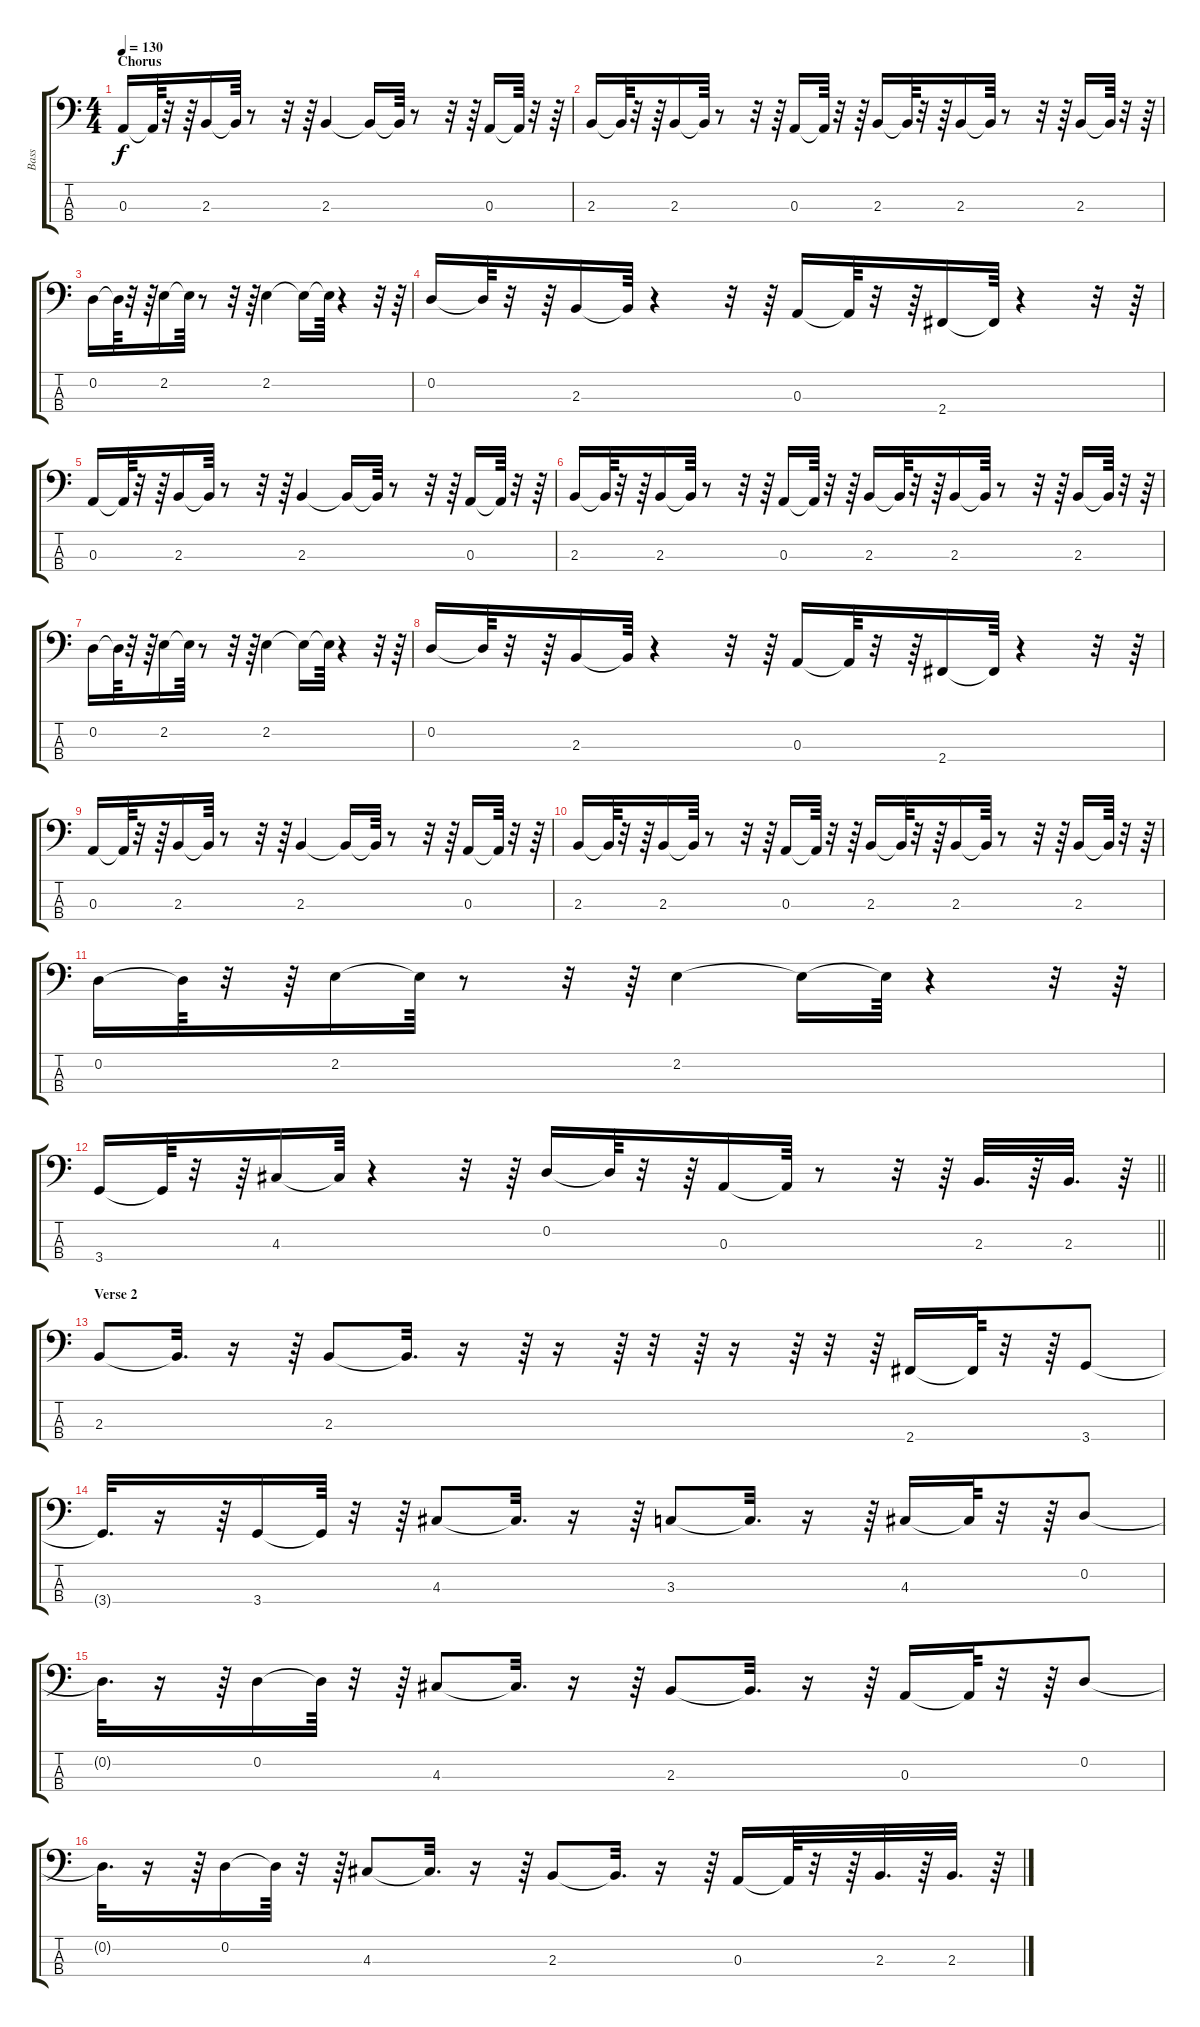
\track ("Bass" "Bass") {instrument electricbassfinger}
\staff {score tabs}
\tuning (G2 D2 A1 E1) {hide}
\ts (4 4)
\section ("" "Chorus")
\tempo 130
\clef f4
\ks c
0.3.16{dy f} 0.3{t}.64 r.32 r.64 2.3.16 2.3{t}.64 r.8 r.32 r.64 2.3.4 2.3{t}.16 2.3{t}.64 r.8 r.32 r.64 0.3.16 0.3{t}.64 r.32 r.64 |
2.3.16 2.3{t}.64 r.32 r.64 2.3.16 2.3{t}.64 r.8 r.32 r.64 0.3.16 0.3{t}.64 r.32 r.64 2.3.16 2.3{t}.64 r.32 r.64 2.3.16 2.3{t}.64 r.8 r.32 r.64 2.3.16 2.3{t}.64 r.32 r.64 |
0.2.16 0.2{t}.64 r.32 r.64 2.2.16 2.2{t}.64 r.8 r.32 r.64 2.2.4 2.2{t}.16 2.2{t}.64 r.4 r.32 r.64 |
0.2.16 0.2{t}.64 r.32 r.64 2.3.16 2.3{t}.64 r.4 r.32 r.64 0.3.16 0.3{t}.64 r.32 r.64 2.4.16 2.4{t}.64 r.4 r.32 r.64 |
0.3.16 0.3{t}.64 r.32 r.64 2.3.16 2.3{t}.64 r.8 r.32 r.64 2.3.4 2.3{t}.16 2.3{t}.64 r.8 r.32 r.64 0.3.16 0.3{t}.64 r.32 r.64 |
2.3.16 2.3{t}.64 r.32 r.64 2.3.16 2.3{t}.64 r.8 r.32 r.64 0.3.16 0.3{t}.64 r.32 r.64 2.3.16 2.3{t}.64 r.32 r.64 2.3.16 2.3{t}.64 r.8 r.32 r.64 2.3.16 2.3{t}.64 r.32 r.64 |
0.2.16 0.2{t}.64 r.32 r.64 2.2.16 2.2{t}.64 r.8 r.32 r.64 2.2.4 2.2{t}.16 2.2{t}.64 r.4 r.32 r.64 |
0.2.16 0.2{t}.64 r.32 r.64 2.3.16 2.3{t}.64 r.4 r.32 r.64 0.3.16 0.3{t}.64 r.32 r.64 2.4.16 2.4{t}.64 r.4 r.32 r.64 |
0.3.16 0.3{t}.64 r.32 r.64 2.3.16 2.3{t}.64 r.8 r.32 r.64 2.3.4 2.3{t}.16 2.3{t}.64 r.8 r.32 r.64 0.3.16 0.3{t}.64 r.32 r.64 |
2.3.16 2.3{t}.64 r.32 r.64 2.3.16 2.3{t}.64 r.8 r.32 r.64 0.3.16 0.3{t}.64 r.32 r.64 2.3.16 2.3{t}.64 r.32 r.64 2.3.16 2.3{t}.64 r.8 r.32 r.64 2.3.16 2.3{t}.64 r.32 r.64 |
0.2.16 0.2{t}.64 r.32 r.64 2.2.16 2.2{t}.64 r.8 r.32 r.64 2.2.4 2.2{t}.16 2.2{t}.64 r.4 r.32 r.64 |
\barLineRight lightlight
3.4.16 3.4{t}.64 r.32 r.64 4.3.16 4.3{t}.64 r.4 r.32 r.64 0.2.16 0.2{t}.64 r.32 r.64 0.3.16 0.3{t}.64 r.8 r.32 r.64 2.3.32{d} r.64 2.3.32{d} r.64 |
\section ("" "Verse 2")
2.3.8 2.3{t}.32{d} r.16 r.64 2.3.8 2.3{t}.32{d} r.16 r.64 r.16 r.64 r.32 r.64 r.16 r.64 r.32 r.64 2.4.16 2.4{t}.64 r.32 r.64 3.4.8 |
3.4{t}.32{d} r.16 r.64 3.4.16 3.4{t}.64 r.32 r.64 4.3.8 4.3{t}.32{d} r.16 r.64 3.3.8 3.3{t}.32{d} r.16 r.64 4.3.16 4.3{t}.64 r.32 r.64 0.2.8 |
0.2{t}.32{d} r.16 r.64 0.2.16 0.2{t}.64 r.32 r.64 4.3.8 4.3{t}.32{d} r.16 r.64 2.3.8 2.3{t}.32{d} r.16 r.64 0.3.16 0.3{t}.64 r.32 r.64 0.2.8 |
0.2{t}.32{d} r.16 r.64 0.2.16 0.2{t}.64 r.32 r.64 4.3.8 4.3{t}.32{d} r.16 r.64 2.3.8 2.3{t}.32{d} r.16 r.64 0.3.16 0.3{t}.64 r.32 r.64 2.3.32{d} r.64 2.3.32{d} r.64
